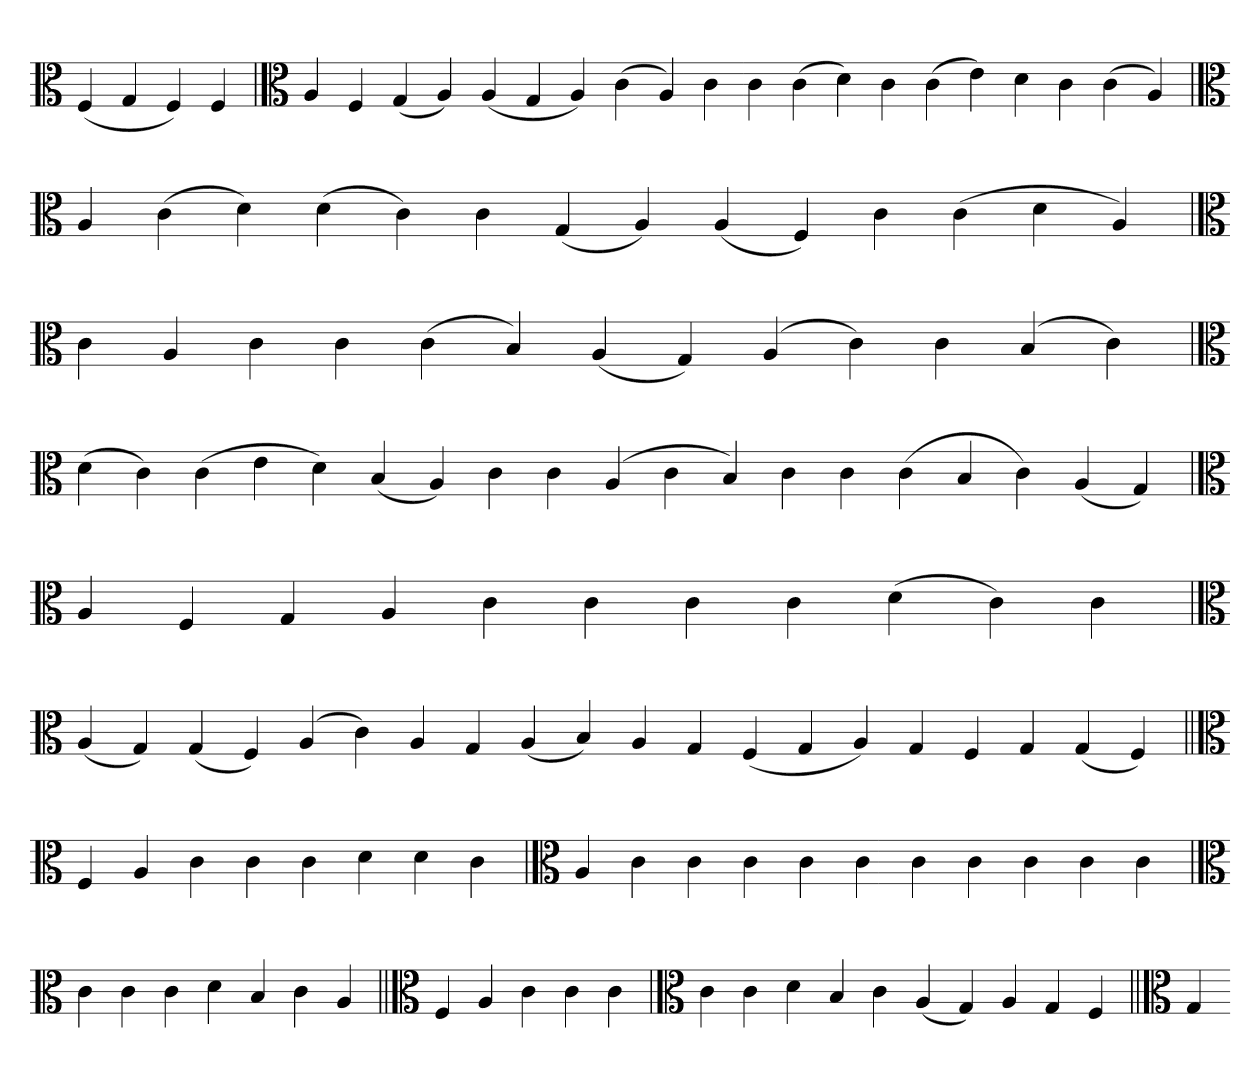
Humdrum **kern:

**kern
*part1
*staff1
*clefC3
=
(4F
4G
4F)
4F
=
*clefC3
4A
4F
(4G
4A)
(4A
4G
4A)
(4c
4A)
4c
4c
(4c
4d)
4c
(4c
4e)
4d
4c
(4c
4A)
=`
*clefC3
4A
(4c
4d)
(4d
4c)
4c
(4G
4A)
(4A
4F)
4c
(4c
4d
4A)
=
*clefC3
4c
4A
4c
4c
(4c
4B)
(4A
4G)
(4A
4c)
4c
(4B
4c)
=`
*clefC3
(4d
4c)
(4c
4e
4d)
(4B
4A)
4c
4c
(4A
4c
4B)
4c
4c
(4c
4B
4c)
(4A
4G)
='
*clefC3
4A
4F
4G
4A
4c
4c
4c
4c
(4d
4c)
4c
=`
*clefC3
(4A
4G)
(4G
4F)
(4A
4c)
4A
4G
(4A
4B)
4A
4G
(4F
4G
4A)
4G
4F
4G
(4G
4F)
=||
*clefC3
4F
4A
4c
4c
4c
4d
4d
4c
=
*clefC3
4A
4c
4c
4c
4c
4c
4c
4c
4c
4c
4c
=`
*clefC3
4c
4c
4c
4d
4B
4c
4A
=||
*clefC3
4F
4A
4c
4c
4c
=
*clefC3
4c
4c
4d
4B
4c
(4A
4G)
4A
4G
4F
=||
*clefC3
4G
=-
*-
